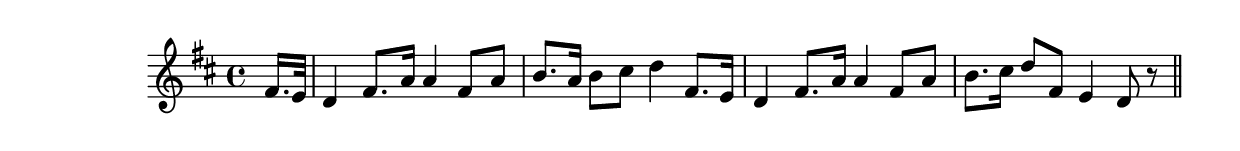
\version "2.14.0"
%{\header {
  title = "Absent Davie (Scotland)"
  composer = "anonymous"
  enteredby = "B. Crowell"
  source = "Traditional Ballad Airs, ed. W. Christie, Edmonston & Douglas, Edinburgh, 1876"
}%}
\score{{\key d \major
\time 4/4
%{\tempo 4=70
%}\relative fis' {
  \partial 8
  fis16. e32 | d4 fis8. a16 a4 fis8 a | b8. a16 b8 cis d4 fis,8. e16 |
               d4 fis8. a16 a4 fis8 a | b8. cis16 d8 fis,8 e4 d8 r8 
  \bar "||"
}

}}